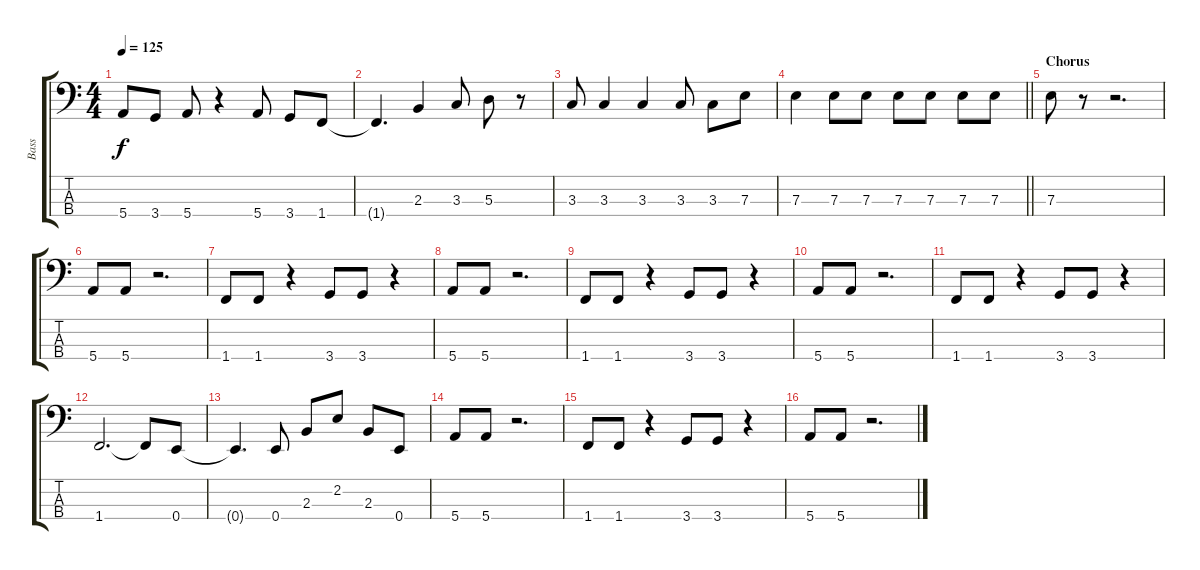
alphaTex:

\track ("Bass" "Bass") {instrument electricbassfinger}
\staff {score tabs}
\tuning (G2 D2 A1 E1) {hide}
\ts (4 4)
\tempo 125
\clef f4
\ks c
5.4.8{dy f} 3.4.8 5.4.8 r.4 5.4.8 3.4.8 1.4.8 |
1.4{t}.4{d} 2.3.4 3.3.8 5.3.8 r.8 |
3.3.8 3.3.4 3.3.4 3.3.8 3.3.8 7.3.8 |
\barLineRight lightlight
7.3.4 7.3.8 7.3.8 7.3.8 7.3.8 7.3.8 7.3.8 |
\section ("" "Chorus")
7.3.8 r.8 r.2{d} |
5.4.8 5.4.8 r.2{d} |
1.4.8 1.4.8 r.4 3.4.8 3.4.8 r.4 |
5.4.8 5.4.8 r.2{d} |
1.4.8 1.4.8 r.4 3.4.8 3.4.8 r.4 |
5.4.8 5.4.8 r.2{d} |
1.4.8 1.4.8 r.4 3.4.8 3.4.8 r.4 |
1.4.2{d} 1.4{t}.8 0.4.8 |
0.4{t}.4{d} 0.4.8 2.3.8 2.2.8 2.3.8 0.4.8 |
5.4.8 5.4.8 r.2{d} |
1.4.8 1.4.8 r.4 3.4.8 3.4.8 r.4 |
5.4.8 5.4.8 r.2{d}
